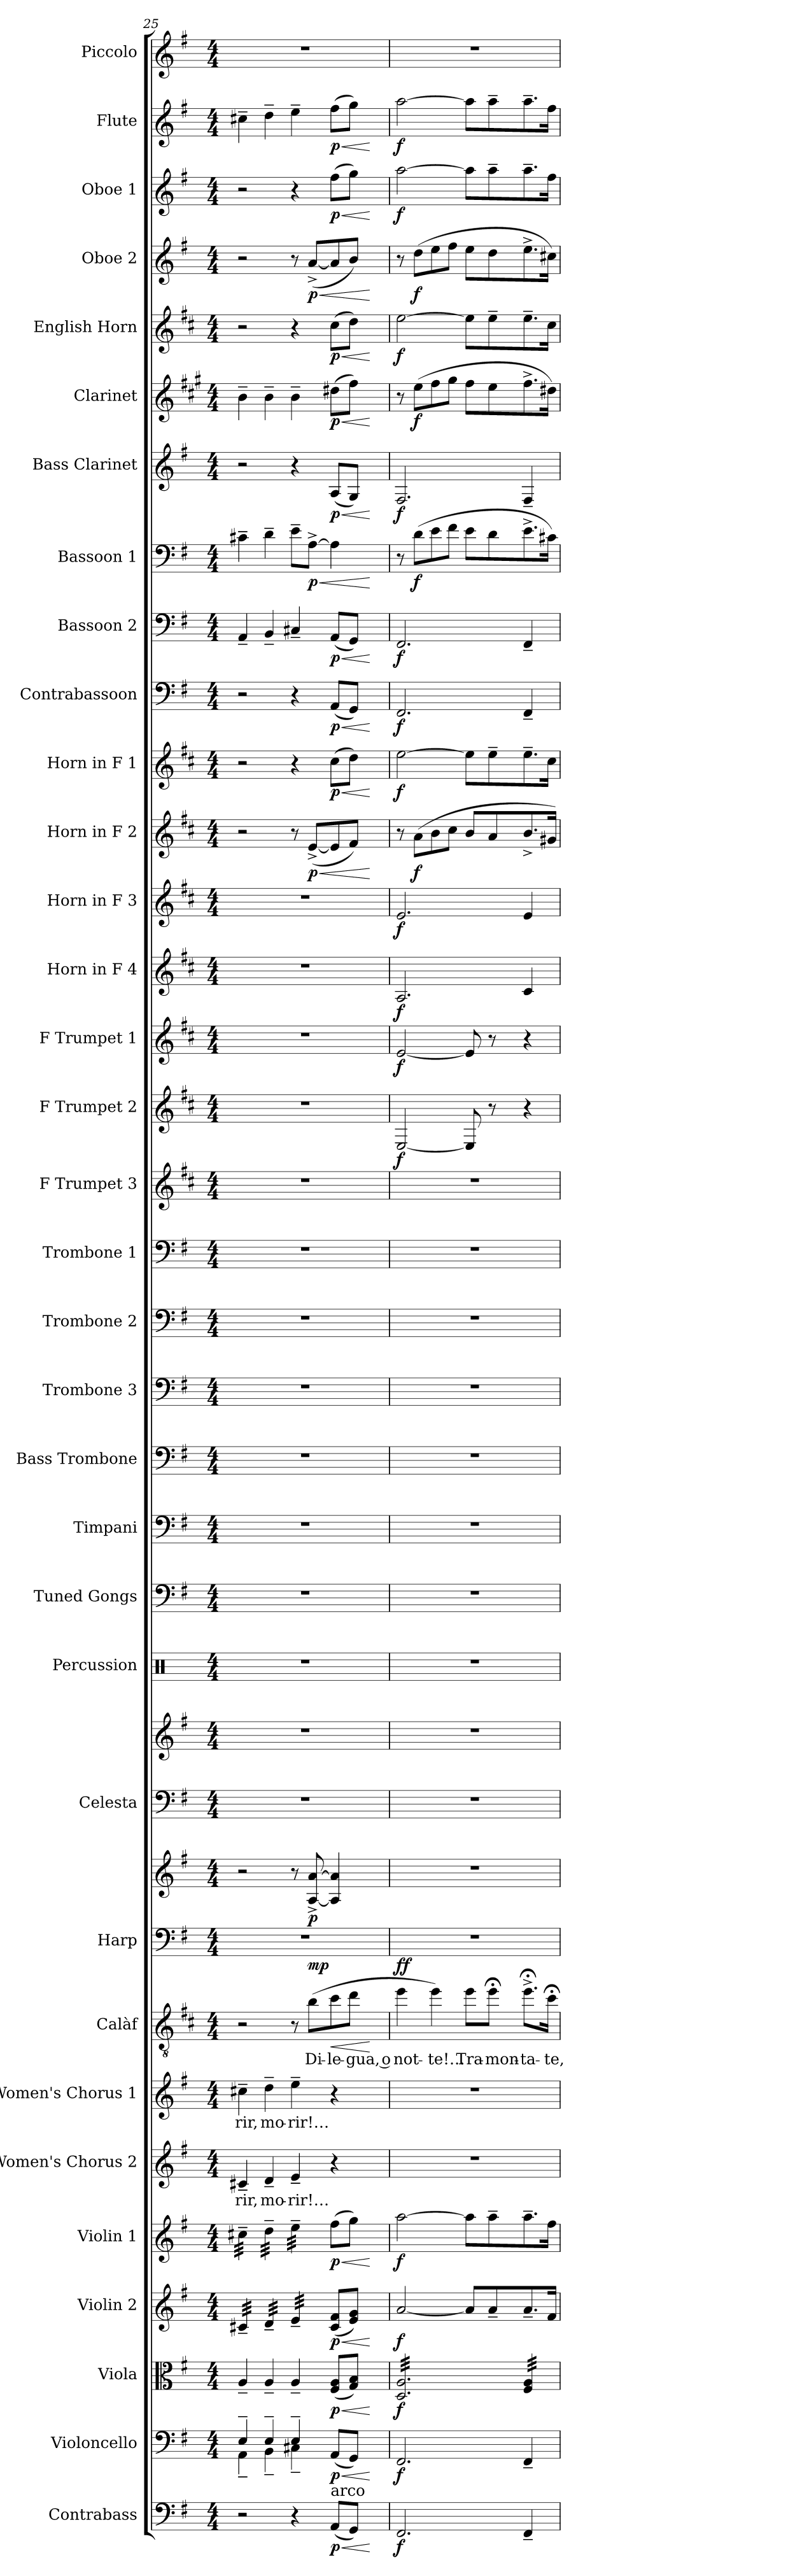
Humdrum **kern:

**kern	**dynam	**kern	**dynam	**kern	**dynam	**kern	**dynam	**kern	**dynam	**kern	**text	**kern	**text	**kern	**text	**dynam	**kern	**kern	**dynam	**kern	**kern	**kern	**kern	**kern	**kern	**kern	**kern	**kern	**kern	**kern	**dynam	**kern	**dynam	**kern	**dynam	**kern	**dynam	**kern	**dynam	**kern	**dynam	**kern	**dynam	**kern	**dynam	**kern	**dynam	**kern	**dynam	**kern	**dynam	**kern	**dynam	**kern	**dynam	**kern	**dynam	**kern	**dynam	**kern
*part34	*part34	*part33	*part33	*part32	*part32	*part31	*part31	*part30	*part30	*part29	*part29	*part28	*part28	*part27	*part27	*part27	*part26	*part26	*part26	*part25	*part25	*part24	*part23	*part22	*part21	*part20	*part19	*part18	*part17	*part16	*part16	*part15	*part15	*part14	*part14	*part13	*part13	*part12	*part12	*part11	*part11	*part10	*part10	*part9	*part9	*part8	*part8	*part7	*part7	*part6	*part6	*part5	*part5	*part4	*part4	*part3	*part3	*part2	*part2	*part1
*staff36	*staff36	*staff35	*staff35	*staff34	*staff34	*staff33	*staff33	*staff32	*staff32	*staff31	*staff31	*staff30	*staff30	*staff29	*staff29	*staff29	*staff28	*staff27	*staff27/28	*staff26	*staff25	*staff24	*staff23	*staff22	*staff21	*staff20	*staff19	*staff18	*staff17	*staff16	*staff16	*staff15	*staff15	*staff14	*staff14	*staff13	*staff13	*staff12	*staff12	*staff11	*staff11	*staff10	*staff10	*staff9	*staff9	*staff8	*staff8	*staff7	*staff7	*staff6	*staff6	*staff5	*staff5	*staff4	*staff4	*staff3	*staff3	*staff2	*staff2	*staff1
*I"Contrabass	*	*I"Violoncello	*	*I"Viola	*	*I"Violin 2	*	*I"Violin 1	*	*I"Women's Chorus 2	*	*I"Women's Chorus 1	*	*I"Calàf	*	*	*I"Harp	*	*	*I"Celesta	*	*I"Percussion	*I"Tuned Gongs	*I"Timpani	*I"Bass Trombone	*I"Trombone 3	*I"Trombone 2	*I"Trombone 1	*I"F Trumpet 3	*I"F Trumpet 2	*	*I"F Trumpet 1	*	*I"Horn in F 4	*	*I"Horn in F 3	*	*I"Horn in F 2	*	*I"Horn in F 1	*	*I"Contrabassoon	*	*I"Bassoon 2	*	*I"Bassoon 1	*	*I"Bass Clarinet	*	*I"Clarinet	*	*I"English Horn	*	*I"Oboe 2	*	*I"Oboe 1	*	*I"Flute	*	*I"Piccolo
*I'Cb.	*	*I'Vc.	*	*I'Vla.	*	*I'Vln. 2	*	*I'Vln. 1	*	*I'W. Ch. 2	*	*I'W. Ch. 1	*	*I'C.	*	*	*I'Hrp.	*	*	*I'Cel.	*	*I'Perc.	*I'Td. Gon.	*I'Timp.	*I'B. Tbn.	*I'Tbn. 3	*I'Tbn. 2	*I'Tbn. 1	*I'F Tpt. 3	*I'F Tpt. 2	*	*I'F Tpt. 1	*	*	*	*	*	*	*	*	*	*I'Cbsn.	*	*I'Bsn. 2	*	*I'Bsn. 1	*	*I'B. Cl.	*	*I'Cl.	*	*I'E. Hn.	*	*I'Ob. 2	*	*I'Ob. 1	*	*I'Fl.	*	*I'Picc.
*clefF4	*	*clefF4	*	*clefC3	*	*clefG2	*	*clefG2	*	*clefG2	*	*clefG2	*	*clefGv2	*	*	*clefF4	*clefG2	*	*clefF4	*clefG2	*clefX	*clefF4	*clefF4	*clefF4	*clefF4	*clefF4	*clefF4	*clefG2	*clefG2	*	*clefG2	*	*clefG2	*	*clefG2	*	*clefG2	*	*clefG2	*	*clefF4	*	*clefF4	*	*clefF4	*	*clefG2	*	*clefG2	*	*clefG2	*	*clefG2	*	*clefG2	*	*clefG2	*	*clefG2
*ITrd7c12	*	*	*	*	*	*	*	*	*	*	*	*	*	*ITrd4c7	*	*	*	*	*	*ITrd-7c-12	*ITrd-7c-12	*	*	*	*	*	*	*	*ITrd-3c-5	*ITrd-3c-5	*	*ITrd-3c-5	*	*ITrd4c7	*	*ITrd4c7	*	*ITrd4c7	*	*ITrd4c7	*	*ITrd7c12	*	*	*	*	*	*ITrd8c14	*	*ITrd1c2	*	*ITrd4c7	*	*	*	*	*	*	*	*ITrd-7c-12
*k[f#]	*	*k[f#]	*	*k[f#]	*	*k[f#]	*	*k[f#]	*	*k[f#]	*	*k[f#]	*	*k[f#]	*	*	*k[f#]	*k[f#]	*	*k[f#]	*k[f#]	*k[]	*k[f#]	*k[f#]	*k[f#]	*k[f#]	*k[f#]	*k[f#]	*k[f#]	*k[f#]	*	*k[f#]	*	*k[f#]	*	*k[f#]	*	*k[f#]	*	*k[f#]	*	*k[f#]	*	*k[f#]	*	*k[f#]	*	*k[f#]	*	*k[f#]	*	*k[f#]	*	*k[f#]	*	*k[f#]	*	*k[f#]	*	*k[f#]
*M4/4	*	*M4/4	*	*M4/4	*	*M4/4	*	*M4/4	*	*M4/4	*	*M4/4	*	*M4/4	*	*	*M4/4	*M4/4	*	*M4/4	*M4/4	*M4/4	*M4/4	*M4/4	*M4/4	*M4/4	*M4/4	*M4/4	*M4/4	*M4/4	*	*M4/4	*	*M4/4	*	*M4/4	*	*M4/4	*	*M4/4	*	*M4/4	*	*M4/4	*	*M4/4	*	*M4/4	*	*M4/4	*	*M4/4	*	*M4/4	*	*M4/4	*	*M4/4	*	*M4/4
=25	=25	=25	=25	=25	=25	=25	=25	=25	=25	=25	=25	=25	=25	=25	=25	=25	=25	=25	=25	=25	=25	=25	=25	=25	=25	=25	=25	=25	=25	=25	=25	=25	=25	=25	=25	=25	=25	=25	=25	=25	=25	=25	=25	=25	=25	=25	=25	=25	=25	=25	=25	=25	=25	=25	=25	=25	=25	=25	=25	=25
*	*	*^	*	*	*	*	*	*	*	*	*	*	*	*	*	*	*	*	*	*	*	*	*	*	*	*	*	*	*	*	*	*	*	*	*	*	*	*	*	*	*	*	*	*	*	*	*	*	*	*	*	*	*	*	*	*	*	*	*	*
!	!	!	!	!	!	!	!	!	!	!	!	!LO:LY:b	!	!LO:LY:b	!	!	!	!	!	!	!	!	!	!	!	!	!	!	!	!	!	!	!	!	!	!	!	!	!	!	!	!	!	!	!	!	!	!	!	!	!	!	!	!	!	!	!	!	!	!	!
*	*	*	*	*	*	*	*tremolo	*	*	*	*	*	*	*	*	*	*	*	*	*	*	*	*	*	*	*	*	*	*	*	*	*	*	*	*	*	*	*	*	*	*	*	*	*	*	*	*	*	*	*	*	*	*	*	*	*	*	*	*	*	*
*	*	*	*	*	*	*	*	*	*tremolo	*	*	*	*	*	*	*	*	*	*	*	*	*	*	*	*	*	*	*	*	*	*	*	*	*	*	*	*	*	*	*	*	*	*	*	*	*	*	*	*	*	*	*	*	*	*	*	*	*	*	*	*
2r	.	4E~/	4AA~\	.	4A~/	.	32c#X~/LLL	.	32cc#X~\LLL	.	4c#X~/	-rir,	4cc#X~\	-rir,	2r	.	.	1r	2r	.	1r	1r	1r	1r	1r	1r	1r	1r	1r	1r	1r	.	1r	.	1r	.	1r	.	2r	.	2r	.	2r	.	4AA~/	.	4c#X~\	.	2r	.	4a~\	.	2r	.	2r	.	2r	.	4cc#X~\	.	1r
.	.	.	.	.	.	.	32c#X~/	.	32cc#X~\	.	.	.	.	.	.	.	.	.	.	.	.	.	.	.	.	.	.	.	.	.	.	.	.	.	.	.	.	.	.	.	.	.	.	.	.	.	.	.	.	.	.	.	.	.	.	.	.	.	.	.	.
.	.	.	.	.	.	.	32c#X~/	.	32cc#X~\	.	.	.	.	.	.	.	.	.	.	.	.	.	.	.	.	.	.	.	.	.	.	.	.	.	.	.	.	.	.	.	.	.	.	.	.	.	.	.	.	.	.	.	.	.	.	.	.	.	.	.	.
.	.	.	.	.	.	.	32c#X~/	.	32cc#X~\	.	.	.	.	.	.	.	.	.	.	.	.	.	.	.	.	.	.	.	.	.	.	.	.	.	.	.	.	.	.	.	.	.	.	.	.	.	.	.	.	.	.	.	.	.	.	.	.	.	.	.	.
.	.	.	.	.	.	.	32c#X~/	.	32cc#X~\	.	.	.	.	.	.	.	.	.	.	.	.	.	.	.	.	.	.	.	.	.	.	.	.	.	.	.	.	.	.	.	.	.	.	.	.	.	.	.	.	.	.	.	.	.	.	.	.	.	.	.	.
.	.	.	.	.	.	.	32c#X~/	.	32cc#X~\	.	.	.	.	.	.	.	.	.	.	.	.	.	.	.	.	.	.	.	.	.	.	.	.	.	.	.	.	.	.	.	.	.	.	.	.	.	.	.	.	.	.	.	.	.	.	.	.	.	.	.	.
.	.	.	.	.	.	.	32c#X~/	.	32cc#X~\	.	.	.	.	.	.	.	.	.	.	.	.	.	.	.	.	.	.	.	.	.	.	.	.	.	.	.	.	.	.	.	.	.	.	.	.	.	.	.	.	.	.	.	.	.	.	.	.	.	.	.	.
.	.	.	.	.	.	.	32c#X~/JJJ	.	32cc#X~\JJJ	.	.	.	.	.	.	.	.	.	.	.	.	.	.	.	.	.	.	.	.	.	.	.	.	.	.	.	.	.	.	.	.	.	.	.	.	.	.	.	.	.	.	.	.	.	.	.	.	.	.	.	.
!	!	!	!	!	!	!	!	!	!	!	!	!LO:LY:b	!	!LO:LY:b	!	!	!	!	!	!	!	!	!	!	!	!	!	!	!	!	!	!	!	!	!	!	!	!	!	!	!	!	!	!	!	!	!	!	!	!	!	!	!	!	!	!	!	!	!	!	!
.	.	4E~/	4BB~\	.	4A~/	.	32d~/LLL	.	32dd~\LLL	.	4d~/	mo-	4dd~\	mo-	.	.	.	.	.	.	.	.	.	.	.	.	.	.	.	.	.	.	.	.	.	.	.	.	.	.	.	.	.	.	4BB~/	.	4d~\	.	.	.	4a~\	.	.	.	.	.	.	.	4dd~\	.	.
.	.	.	.	.	.	.	32d~/	.	32dd~\	.	.	.	.	.	.	.	.	.	.	.	.	.	.	.	.	.	.	.	.	.	.	.	.	.	.	.	.	.	.	.	.	.	.	.	.	.	.	.	.	.	.	.	.	.	.	.	.	.	.	.	.
.	.	.	.	.	.	.	32d~/	.	32dd~\	.	.	.	.	.	.	.	.	.	.	.	.	.	.	.	.	.	.	.	.	.	.	.	.	.	.	.	.	.	.	.	.	.	.	.	.	.	.	.	.	.	.	.	.	.	.	.	.	.	.	.	.
.	.	.	.	.	.	.	32d~/	.	32dd~\	.	.	.	.	.	.	.	.	.	.	.	.	.	.	.	.	.	.	.	.	.	.	.	.	.	.	.	.	.	.	.	.	.	.	.	.	.	.	.	.	.	.	.	.	.	.	.	.	.	.	.	.
.	.	.	.	.	.	.	32d~/	.	32dd~\	.	.	.	.	.	.	.	.	.	.	.	.	.	.	.	.	.	.	.	.	.	.	.	.	.	.	.	.	.	.	.	.	.	.	.	.	.	.	.	.	.	.	.	.	.	.	.	.	.	.	.	.
.	.	.	.	.	.	.	32d~/	.	32dd~\	.	.	.	.	.	.	.	.	.	.	.	.	.	.	.	.	.	.	.	.	.	.	.	.	.	.	.	.	.	.	.	.	.	.	.	.	.	.	.	.	.	.	.	.	.	.	.	.	.	.	.	.
.	.	.	.	.	.	.	32d~/	.	32dd~\	.	.	.	.	.	.	.	.	.	.	.	.	.	.	.	.	.	.	.	.	.	.	.	.	.	.	.	.	.	.	.	.	.	.	.	.	.	.	.	.	.	.	.	.	.	.	.	.	.	.	.	.
.	.	.	.	.	.	.	32d~/JJJ	.	32dd~\JJJ	.	.	.	.	.	.	.	.	.	.	.	.	.	.	.	.	.	.	.	.	.	.	.	.	.	.	.	.	.	.	.	.	.	.	.	.	.	.	.	.	.	.	.	.	.	.	.	.	.	.	.	.
!	!	!	!	!	!	!	!	!	!	!	!	!LO:LY:b	!	!LO:LY:b	!	!	!	!	!	!	!	!	!	!	!	!	!	!	!	!	!	!	!	!	!	!	!	!	!	!	!	!	!	!	!	!	!	!	!	!	!	!	!	!	!	!	!	!	!	!	!
4r	.	4E~/	4C#X~\	.	4A~/	.	32e~/LLL	.	32ee~\LLL	.	4e~/	-rir!…	4ee~\	-rir!…	8r	.	.	.	8r	.	.	.	.	.	.	.	.	.	.	.	.	.	.	.	.	.	.	.	8r	.	4r	.	4r	.	4C#X~/	.	8e~\L	.	4r	.	4a~\	.	4r	.	8r	.	4r	.	4ee~\	.	.
.	.	.	.	.	.	.	32e~/	.	32ee~\	.	.	.	.	.	.	.	.	.	.	.	.	.	.	.	.	.	.	.	.	.	.	.	.	.	.	.	.	.	.	.	.	.	.	.	.	.	.	.	.	.	.	.	.	.	.	.	.	.	.	.	.
.	.	.	.	.	.	.	32e~/	.	32ee~\	.	.	.	.	.	.	.	.	.	.	.	.	.	.	.	.	.	.	.	.	.	.	.	.	.	.	.	.	.	.	.	.	.	.	.	.	.	.	.	.	.	.	.	.	.	.	.	.	.	.	.	.
.	.	.	.	.	.	.	32e~/	.	32ee~\	.	.	.	.	.	.	.	.	.	.	.	.	.	.	.	.	.	.	.	.	.	.	.	.	.	.	.	.	.	.	.	.	.	.	.	.	.	.	.	.	.	.	.	.	.	.	.	.	.	.	.	.
!	!	!	!	!	!	!	!	!	!	!	!	!	!	!	!	!LO:LY:b	!LO:HP:b	!	!	!	!	!	!	!	!	!	!	!	!	!	!	!	!	!	!	!	!	!	!	!LO:HP:b	!	!	!	!	!	!	!	!LO:HP:b	!	!	!	!	!	!	!	!LO:HP:b	!	!	!	!	!
!	!	!	!	!	!	!	!	!	!	!	!	!	!	!	!	!	!LO:DY:n=1:a	!	!	!LO:DY:b	!	!	!	!	!	!	!	!	!	!	!	!	!	!	!	!	!	!	!	!LO:DY:n=1:b	!	!	!	!	!	!	!	!LO:DY:n=1:b	!	!	!	!	!	!	!	!LO:DY:n=1:b	!	!	!	!	!
.	.	.	.	.	.	.	32e~/	.	32ee~\	.	.	.	.	.	(>8e\L	Di-	< mp	.	[8A/^ [8a/^	p	.	.	.	.	.	.	.	.	.	.	.	.	.	.	.	.	.	.	(<[8A^/L	< p	.	.	.	.	.	.	[8A^\J	< p	.	.	.	.	.	.	(<[8a^/L	< p	.	.	.	.	.
.	.	.	.	.	.	.	32e~/	.	32ee~\	.	.	.	.	.	.	.	.	.	.	.	.	.	.	.	.	.	.	.	.	.	.	.	.	.	.	.	.	.	.	.	.	.	.	.	.	.	.	.	.	.	.	.	.	.	.	.	.	.	.	.	.
.	.	.	.	.	.	.	32e~/	.	32ee~\	.	.	.	.	.	.	.	.	.	.	.	.	.	.	.	.	.	.	.	.	.	.	.	.	.	.	.	.	.	.	.	.	.	.	.	.	.	.	.	.	.	.	.	.	.	.	.	.	.	.	.	.
.	.	.	.	.	.	.	32e~/JJJ	.	32ee~\JJJ	.	.	.	.	.	.	.	.	.	.	.	.	.	.	.	.	.	.	.	.	.	.	.	.	.	.	.	.	.	.	.	.	.	.	.	.	.	.	.	.	.	.	.	.	.	.	.	.	.	.	.	.
*	*	*	*	*	*	*	*	*	*Xtremolo	*	*	*	*	*	*	*	*	*	*	*	*	*	*	*	*	*	*	*	*	*	*	*	*	*	*	*	*	*	*	*	*	*	*	*	*	*	*	*	*	*	*	*	*	*	*	*	*	*	*	*	*
*	*	*	*	*	*	*	*Xtremolo	*	*	*	*	*	*	*	*	*	*	*	*	*	*	*	*	*	*	*	*	*	*	*	*	*	*	*	*	*	*	*	*	*	*	*	*	*	*	*	*	*	*	*	*	*	*	*	*	*	*	*	*	*	*
!LO:TX:a:t=arco	!	!	!	!	!	!	!	!	!	!	!	!	!	!	!	!	!	!	!	!	!	!	!	!	!	!	!	!	!	!	!	!	!	!	!	!	!	!	!	!	!	!	!	!	!	!	!	!	!	!	!	!	!	!	!	!	!	!	!	!	!
!	!LO:HP:b	!	!	!LO:HP:b	!	!LO:HP:b	!	!LO:HP:b	!	!LO:HP:b	!	!	!	!	!	!LO:LY:b	!	!	!	!	!	!	!	!	!	!	!	!	!	!	!	!	!	!	!	!	!	!	!	!	!	!LO:HP:b	!	!LO:HP:b	!	!LO:HP:b	!	!	!	!LO:HP:b	!	!LO:HP:b	!	!LO:HP:b	!	!	!	!LO:HP:b	!	!LO:HP:b	!
!	!LO:DY:n=1:b	!	!	!LO:DY:n=1:b	!	!LO:DY:n=1:b	!	!LO:DY:n=1:b	!	!LO:DY:n=1:b	!	!	!	!	!	!	!	!	!	!	!	!	!	!	!	!	!	!	!	!	!	!	!	!	!	!	!	!	!	!	!	!LO:DY:n=1:b	!	!LO:DY:n=1:b	!	!LO:DY:n=1:b	!	!	!	!LO:DY:n=1:b	!	!LO:DY:n=1:b	!	!LO:DY:n=1:b	!	!	!	!LO:DY:n=1:b	!	!LO:DY:n=1:b	!
(<8AAA/L	< p	(<8AA/L	4ryy	< p	(<8F#/ 8A/L	< p	(<8c#/ 8f#/L	< p	(>8ff#\L	< p	4r	.	4r	.	8f#\	-le-	.	.	4A/] 4a/]	.	.	.	.	.	.	.	.	.	.	.	.	.	.	.	.	.	.	.	8A/]	.	(>8f#\L	< p	(<8AAA/L	< p	(<8AA/L	< p	4A\]	.	(<8AA/L	< p	(>8cc#X\L	< p	(>8f#\L	< p	8a/]	.	(>8ff#\L	< p	(>8ff#\L	< p	.
!	!	!	!	!	!	!	!	!	!	!	!	!	!	!	!	!LO:LY:b	!	!	!	!	!	!	!	!	!	!	!	!	!	!	!	!	!	!	!	!	!	!	!	!	!	!	!	!	!	!	!	!	!	!	!	!	!	!	!	!	!	!	!	!	!
8GGG/J)	.	8GG/J)	.	.	8G/ 8B/J)	.	8e/ 8g/J)	.	8gg\J)	.	.	.	.	.	8g\J	gua, o	.	.	.	.	.	.	.	.	.	.	.	.	.	.	.	.	.	.	.	.	.	.	8B/J)	.	8g\J)	.	8GGG/J)	.	8GG/J)	.	.	.	8GG/J)	.	8ee\J)	.	8g\J)	.	8b/J)	.	8gg\J)	.	8gg\J)	.	.
*	*	*v	*v	*	*	*	*	*	*	*	*	*	*	*	*	*	*	*	*	*	*	*	*	*	*	*	*	*	*	*	*	*	*	*	*	*	*	*	*	*	*	*	*	*	*	*	*	*	*	*	*	*	*	*	*	*	*	*	*	*	*
.	[	.	[	.	[	.	[	.	[	.	.	.	.	.	.	[	.	.	.	.	.	.	.	.	.	.	.	.	.	.	.	.	.	.	.	.	.	.	[	.	[	.	[	.	[	.	[	.	[	.	[	.	[	.	[	.	[	.	[	.
=26	=26	=26	=26	=26	=26	=26	=26	=26	=26	=26	=26	=26	=26	=26	=26	=26	=26	=26	=26	=26	=26	=26	=26	=26	=26	=26	=26	=26	=26	=26	=26	=26	=26	=26	=26	=26	=26	=26	=26	=26	=26	=26	=26	=26	=26	=26	=26	=26	=26	=26	=26	=26	=26	=26	=26	=26	=26	=26	=26	=26
!	!LO:DY:b	!	!LO:DY:b	!	!LO:DY:b	!	!LO:DY:b	!	!LO:DY:b	!	!	!	!	!	!LO:LY:b	!LO:DY:a	!	!	!	!	!	!	!	!	!	!	!	!	!	!	!LO:DY:b	!	!LO:DY:b	!	!LO:DY:b	!	!LO:DY:b	!	!	!	!LO:DY:b	!	!LO:DY:b	!	!LO:DY:b	!	!	!	!LO:DY:b	!	!	!	!LO:DY:b	!	!	!	!LO:DY:b	!	!LO:DY:b	!
*	*	*	*	*tremolo	*	*	*	*	*	*	*	*	*	*	*	*	*	*	*	*	*	*	*	*	*	*	*	*	*	*	*	*	*	*	*	*	*	*	*	*	*	*	*	*	*	*	*	*	*	*	*	*	*	*	*	*	*	*	*	*
2.FFF#/	f	2.FF#/	f	32D/ 32A/LLL	f	[2a/	f	[2aa\	f	1r	.	1r	.	4a\	not-	ff	1r	1r	.	1r	1r	1r	1r	1r	1r	1r	1r	1r	1r	[2A/	f	[2a/	f	2.D/	f	2.A/	f	8r	.	[2a\	f	2.FFF#/	f	2.FF#/	f	8r	.	2.FF#/	f	8r	.	[2a\	f	8r	.	[2aa\	f	[2aa\	f	1r
.	.	.	.	32D/ 32A/	.	.	.	.	.	.	.	.	.	.	.	.	.	.	.	.	.	.	.	.	.	.	.	.	.	.	.	.	.	.	.	.	.	.	.	.	.	.	.	.	.	.	.	.	.	.	.	.	.	.	.	.	.	.	.	.
.	.	.	.	32D/ 32A/	.	.	.	.	.	.	.	.	.	.	.	.	.	.	.	.	.	.	.	.	.	.	.	.	.	.	.	.	.	.	.	.	.	.	.	.	.	.	.	.	.	.	.	.	.	.	.	.	.	.	.	.	.	.	.	.
.	.	.	.	32D/ 32A/	.	.	.	.	.	.	.	.	.	.	.	.	.	.	.	.	.	.	.	.	.	.	.	.	.	.	.	.	.	.	.	.	.	.	.	.	.	.	.	.	.	.	.	.	.	.	.	.	.	.	.	.	.	.	.	.
!	!	!	!	!	!	!	!	!	!	!	!	!	!	!	!	!	!	!	!	!	!	!	!	!	!	!	!	!	!	!	!	!	!	!	!	!	!	!	!LO:DY:b	!	!	!	!	!	!	!	!LO:DY:b	!	!	!	!LO:DY:b	!	!	!	!LO:DY:b	!	!	!	!	!
.	.	.	.	32D/ 32A/	.	.	.	.	.	.	.	.	.	.	.	.	.	.	.	.	.	.	.	.	.	.	.	.	.	.	.	.	.	.	.	.	.	(>8d\L	f	.	.	.	.	.	.	(>8d\L	f	.	.	(>8dd\L	f	.	.	(>8dd\L	f	.	.	.	.	.
.	.	.	.	32D/ 32A/	.	.	.	.	.	.	.	.	.	.	.	.	.	.	.	.	.	.	.	.	.	.	.	.	.	.	.	.	.	.	.	.	.	.	.	.	.	.	.	.	.	.	.	.	.	.	.	.	.	.	.	.	.	.	.	.
.	.	.	.	32D/ 32A/	.	.	.	.	.	.	.	.	.	.	.	.	.	.	.	.	.	.	.	.	.	.	.	.	.	.	.	.	.	.	.	.	.	.	.	.	.	.	.	.	.	.	.	.	.	.	.	.	.	.	.	.	.	.	.	.
.	.	.	.	32D/ 32A/	.	.	.	.	.	.	.	.	.	.	.	.	.	.	.	.	.	.	.	.	.	.	.	.	.	.	.	.	.	.	.	.	.	.	.	.	.	.	.	.	.	.	.	.	.	.	.	.	.	.	.	.	.	.	.	.
!	!	!	!	!	!	!	!	!	!	!	!	!	!	!	!LO:LY:b	!	!	!	!	!	!	!	!	!	!	!	!	!	!	!	!	!	!	!	!	!	!	!	!	!	!	!	!	!	!	!	!	!	!	!	!	!	!	!	!	!	!	!	!	!
.	.	.	.	32D/ 32A/	.	.	.	.	.	.	.	.	.	4a\)	-te!…	.	.	.	.	.	.	.	.	.	.	.	.	.	.	.	.	.	.	.	.	.	.	8e\	.	.	.	.	.	.	.	8e\	.	.	.	8ee\	.	.	.	8ee\	.	.	.	.	.	.
.	.	.	.	32D/ 32A/	.	.	.	.	.	.	.	.	.	.	.	.	.	.	.	.	.	.	.	.	.	.	.	.	.	.	.	.	.	.	.	.	.	.	.	.	.	.	.	.	.	.	.	.	.	.	.	.	.	.	.	.	.	.	.	.
.	.	.	.	32D/ 32A/	.	.	.	.	.	.	.	.	.	.	.	.	.	.	.	.	.	.	.	.	.	.	.	.	.	.	.	.	.	.	.	.	.	.	.	.	.	.	.	.	.	.	.	.	.	.	.	.	.	.	.	.	.	.	.	.
.	.	.	.	32D/ 32A/	.	.	.	.	.	.	.	.	.	.	.	.	.	.	.	.	.	.	.	.	.	.	.	.	.	.	.	.	.	.	.	.	.	.	.	.	.	.	.	.	.	.	.	.	.	.	.	.	.	.	.	.	.	.	.	.
.	.	.	.	32D/ 32A/	.	.	.	.	.	.	.	.	.	.	.	.	.	.	.	.	.	.	.	.	.	.	.	.	.	.	.	.	.	.	.	.	.	8f#\J	.	.	.	.	.	.	.	8f#\J	.	.	.	8ff#\J	.	.	.	8ff#\J	.	.	.	.	.	.
.	.	.	.	32D/ 32A/	.	.	.	.	.	.	.	.	.	.	.	.	.	.	.	.	.	.	.	.	.	.	.	.	.	.	.	.	.	.	.	.	.	.	.	.	.	.	.	.	.	.	.	.	.	.	.	.	.	.	.	.	.	.	.	.
.	.	.	.	32D/ 32A/	.	.	.	.	.	.	.	.	.	.	.	.	.	.	.	.	.	.	.	.	.	.	.	.	.	.	.	.	.	.	.	.	.	.	.	.	.	.	.	.	.	.	.	.	.	.	.	.	.	.	.	.	.	.	.	.
.	.	.	.	32D/ 32A/	.	.	.	.	.	.	.	.	.	.	.	.	.	.	.	.	.	.	.	.	.	.	.	.	.	.	.	.	.	.	.	.	.	.	.	.	.	.	.	.	.	.	.	.	.	.	.	.	.	.	.	.	.	.	.	.
!	!	!	!	!	!	!	!	!	!	!	!	!	!	!	!LO:LY:b	!	!	!	!	!	!	!	!	!	!	!	!	!	!	!	!	!	!	!	!	!	!	!	!	!	!	!	!	!	!	!	!	!	!	!	!	!	!	!	!	!	!	!	!	!
.	.	.	.	32D/ 32A/	.	8a/L]	.	8aa\L]	.	.	.	.	.	8a\L	Tra-	.	.	.	.	.	.	.	.	.	.	.	.	.	.	8A/]	.	8a/]	.	.	.	.	.	8e/L	.	8a\L]	.	.	.	.	.	8e\L	.	.	.	8ee\L	.	8a\L]	.	8ee\L	.	8aa\L]	.	8aa\L]	.	.
.	.	.	.	32D/ 32A/	.	.	.	.	.	.	.	.	.	.	.	.	.	.	.	.	.	.	.	.	.	.	.	.	.	.	.	.	.	.	.	.	.	.	.	.	.	.	.	.	.	.	.	.	.	.	.	.	.	.	.	.	.	.	.	.
.	.	.	.	32D/ 32A/	.	.	.	.	.	.	.	.	.	.	.	.	.	.	.	.	.	.	.	.	.	.	.	.	.	.	.	.	.	.	.	.	.	.	.	.	.	.	.	.	.	.	.	.	.	.	.	.	.	.	.	.	.	.	.	.
.	.	.	.	32D/ 32A/	.	.	.	.	.	.	.	.	.	.	.	.	.	.	.	.	.	.	.	.	.	.	.	.	.	.	.	.	.	.	.	.	.	.	.	.	.	.	.	.	.	.	.	.	.	.	.	.	.	.	.	.	.	.	.	.
!	!	!	!	!	!	!	!	!	!	!	!	!	!	!	!LO:LY:b	!	!	!	!	!	!	!	!	!	!	!	!	!	!	!	!	!	!	!	!	!	!	!	!	!	!	!	!	!	!	!	!	!	!	!	!	!	!	!	!	!	!	!	!	!
.	.	.	.	32D/ 32A/	.	8a~/	.	8aa~\	.	.	.	.	.	8a;<\J	-mon-	.	.	.	.	.	.	.	.	.	.	.	.	.	.	8r	.	8r	.	.	.	.	.	8d/	.	8a~\	.	.	.	.	.	8d\	.	.	.	8dd\	.	8a~\	.	8dd\	.	8aa~\	.	8aa~\	.	.
.	.	.	.	32D/ 32A/	.	.	.	.	.	.	.	.	.	.	.	.	.	.	.	.	.	.	.	.	.	.	.	.	.	.	.	.	.	.	.	.	.	.	.	.	.	.	.	.	.	.	.	.	.	.	.	.	.	.	.	.	.	.	.	.
.	.	.	.	32D/ 32A/	.	.	.	.	.	.	.	.	.	.	.	.	.	.	.	.	.	.	.	.	.	.	.	.	.	.	.	.	.	.	.	.	.	.	.	.	.	.	.	.	.	.	.	.	.	.	.	.	.	.	.	.	.	.	.	.
.	.	.	.	32D/ 32A/JJJ	.	.	.	.	.	.	.	.	.	.	.	.	.	.	.	.	.	.	.	.	.	.	.	.	.	.	.	.	.	.	.	.	.	.	.	.	.	.	.	.	.	.	.	.	.	.	.	.	.	.	.	.	.	.	.	.
!	!	!	!	!	!	!	!	!	!	!	!	!	!	!	!LO:LY:b	!	!	!	!	!	!	!	!	!	!	!	!	!	!	!	!	!	!	!	!	!	!	!	!	!	!	!	!	!	!	!	!	!	!	!	!	!	!	!	!	!	!	!	!	!
4FFF#~/	.	4FF#~/	.	32F#/ 32A/LLL	.	8.a~/	.	8.aa~\	.	.	.	.	.	8.a;<^\L	-ta-	.	.	.	.	.	.	.	.	.	.	.	.	.	.	4r	.	4r	.	4F#/	.	4A/	.	8.e^/	.	8.a~\	.	4FFF#~/	.	4FF#~/	.	8.e^\	.	4FF#~/	.	8.ee^\	.	8.a~\	.	8.ee^\	.	8.aa~\	.	8.aa~\	.	.
.	.	.	.	32F#/ 32A/	.	.	.	.	.	.	.	.	.	.	.	.	.	.	.	.	.	.	.	.	.	.	.	.	.	.	.	.	.	.	.	.	.	.	.	.	.	.	.	.	.	.	.	.	.	.	.	.	.	.	.	.	.	.	.	.
.	.	.	.	32F#/ 32A/	.	.	.	.	.	.	.	.	.	.	.	.	.	.	.	.	.	.	.	.	.	.	.	.	.	.	.	.	.	.	.	.	.	.	.	.	.	.	.	.	.	.	.	.	.	.	.	.	.	.	.	.	.	.	.	.
.	.	.	.	32F#/ 32A/	.	.	.	.	.	.	.	.	.	.	.	.	.	.	.	.	.	.	.	.	.	.	.	.	.	.	.	.	.	.	.	.	.	.	.	.	.	.	.	.	.	.	.	.	.	.	.	.	.	.	.	.	.	.	.	.
.	.	.	.	32F#/ 32A/	.	.	.	.	.	.	.	.	.	.	.	.	.	.	.	.	.	.	.	.	.	.	.	.	.	.	.	.	.	.	.	.	.	.	.	.	.	.	.	.	.	.	.	.	.	.	.	.	.	.	.	.	.	.	.	.
.	.	.	.	32F#/ 32A/	.	.	.	.	.	.	.	.	.	.	.	.	.	.	.	.	.	.	.	.	.	.	.	.	.	.	.	.	.	.	.	.	.	.	.	.	.	.	.	.	.	.	.	.	.	.	.	.	.	.	.	.	.	.	.	.
!	!	!	!	!	!	!	!	!	!	!	!	!	!	!	!LO:LY:b	!	!	!	!	!	!	!	!	!	!	!	!	!	!	!	!	!	!	!	!	!	!	!	!	!	!	!	!	!	!	!	!	!	!	!	!	!	!	!	!	!	!	!	!	!
.	.	.	.	32F#/ 32A/	.	16f#/Jk	.	16ff#\Jk	.	.	.	.	.	16f#;<\Jk	-te,	.	.	.	.	.	.	.	.	.	.	.	.	.	.	.	.	.	.	.	.	.	.	16c#X/Jk)	.	16f#\Jk	.	.	.	.	.	16c#X\Jk)	.	.	.	16cc#X\Jk)	.	16f#\Jk	.	16cc#X\Jk)	.	16ff#\Jk	.	16ff#\Jk	.	.
.	.	.	.	32F#/ 32A/JJJ	.	.	.	.	.	.	.	.	.	.	.	.	.	.	.	.	.	.	.	.	.	.	.	.	.	.	.	.	.	.	.	.	.	.	.	.	.	.	.	.	.	.	.	.	.	.	.	.	.	.	.	.	.	.	.	.
*	*	*	*	*Xtremolo	*	*	*	*	*	*	*	*	*	*	*	*	*	*	*	*	*	*	*	*	*	*	*	*	*	*	*	*	*	*	*	*	*	*	*	*	*	*	*	*	*	*	*	*	*	*	*	*	*	*	*	*	*	*	*	*
=	=	=	=	=	=	=	=	=	=	=	=	=	=	=	=	=	=	=	=	=	=	=	=	=	=	=	=	=	=	=	=	=	=	=	=	=	=	=	=	=	=	=	=	=	=	=	=	=	=	=	=	=	=	=	=	=	=	=	=	=
*-	*-	*-	*-	*-	*-	*-	*-	*-	*-	*-	*-	*-	*-	*-	*-	*-	*-	*-	*-	*-	*-	*-	*-	*-	*-	*-	*-	*-	*-	*-	*-	*-	*-	*-	*-	*-	*-	*-	*-	*-	*-	*-	*-	*-	*-	*-	*-	*-	*-	*-	*-	*-	*-	*-	*-	*-	*-	*-	*-	*-
